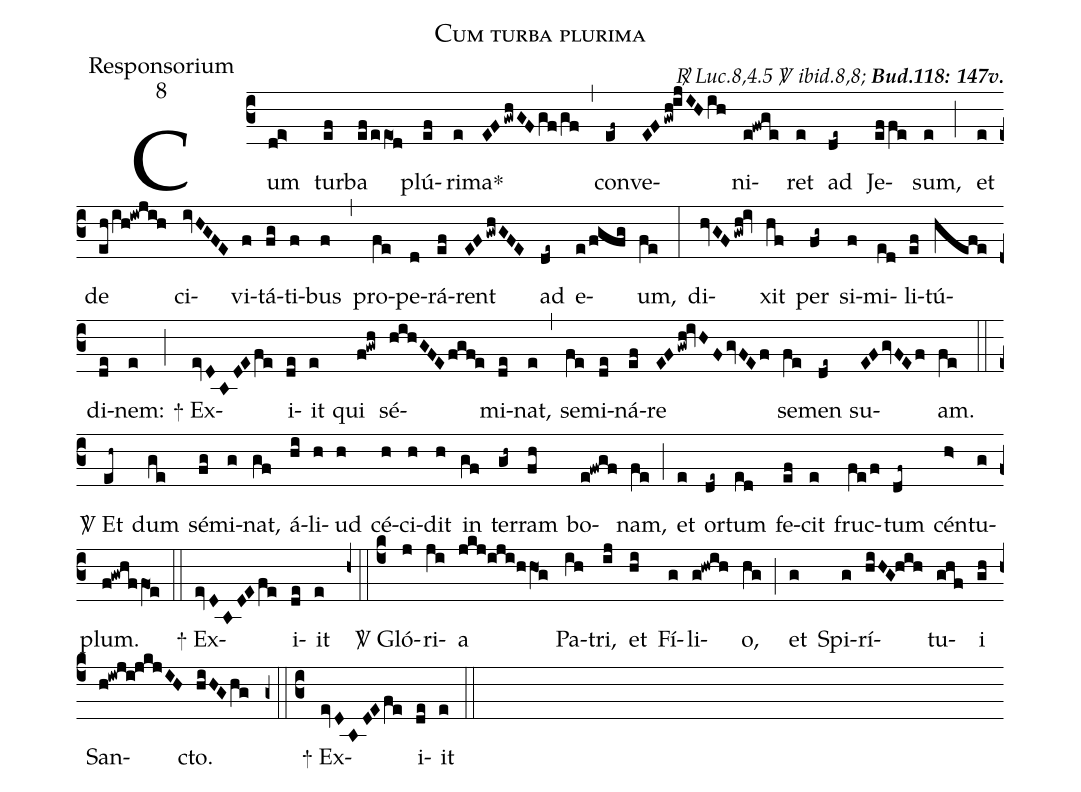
name:Cum turba plurima;
office-part:Responsorium;
mode:8;
commentary: {\itshape\mdseries \Rbar\ Luc.8,4.5 \Vbar\ ibid.8,8;\/} {\bfseries Bud.118: 147v.};
%%
(c3) Cum(de>) tur(ef)ba(ef/eeO1d) plú(ef)ri(e)ma<sp>*</sp>(EFgwhGFgf/gf) (,)
con(ef~)ve(EFgwh!ijIHih)ni(e!fwge)ret(e) ad(de~) Je(effe)sum,(e)  (;)
et(e) de(eh/ih!iwji!h) ci(ivHGFE)vi(f)tá(fg)ti(f)bus(f) (,)
pro(fe)pe(d)rá(ef)rent(EFgwhGFE) ad(de~) e(e/fgfg)um,(fe) (:)
di(hvGFgwh!iv)xit(hf) per(fg~) si(f)mi(ed)li(ef)tú(hefe)di(de)nem:(e) (;)
<sp>+</sp> Ex(evD/B/DEfe)i(de)it(e) qui(f!gwh) sé(hihGFEfgf!e)mi(de)nat,(e) (,)
se(fe)mi(de)ná(ef)re(EFgwh!ivHFgvFEf) se(fe)men(de~) su(EFgvFEf)am.(fe) (::)
<sp>V/</sp> Et(eh~) dum(ge) sé(fg)mi(g)nat,(gf) á(hi)li(h)ud(h) cé(h)ci(h)dit(h) in(gf) ter(gh~)ram(fh) bo(e!fwgf)nam,(fe) (;)
et(e) or(de~)tum(ed) fe(ef)cit(e) fruc(fe/f)tum(df~) cén(h>)tu(g)plum.(f!gwhffO1e) (::)
<sp>+</sp> Ex(evD/B/DEfe)i(de)it(e) (z0::c4)
<sp>V/</sp> Gló(j)ri(ji)a(jkj/0iji/0hhO1g) Pa(ih)tri,(ij) et(hi) Fí(g)li(g@hwih)o,(hg) (;)
et(g) Spi(g)rí(hiHG@hih)tu(ghf)i(gh) San(h@iwji@jkjIH)cto.(hiHG/hg) (z0::c3)
<sp>+</sp> Ex(evD/B/DEfe)i(de)it(e) (::)
